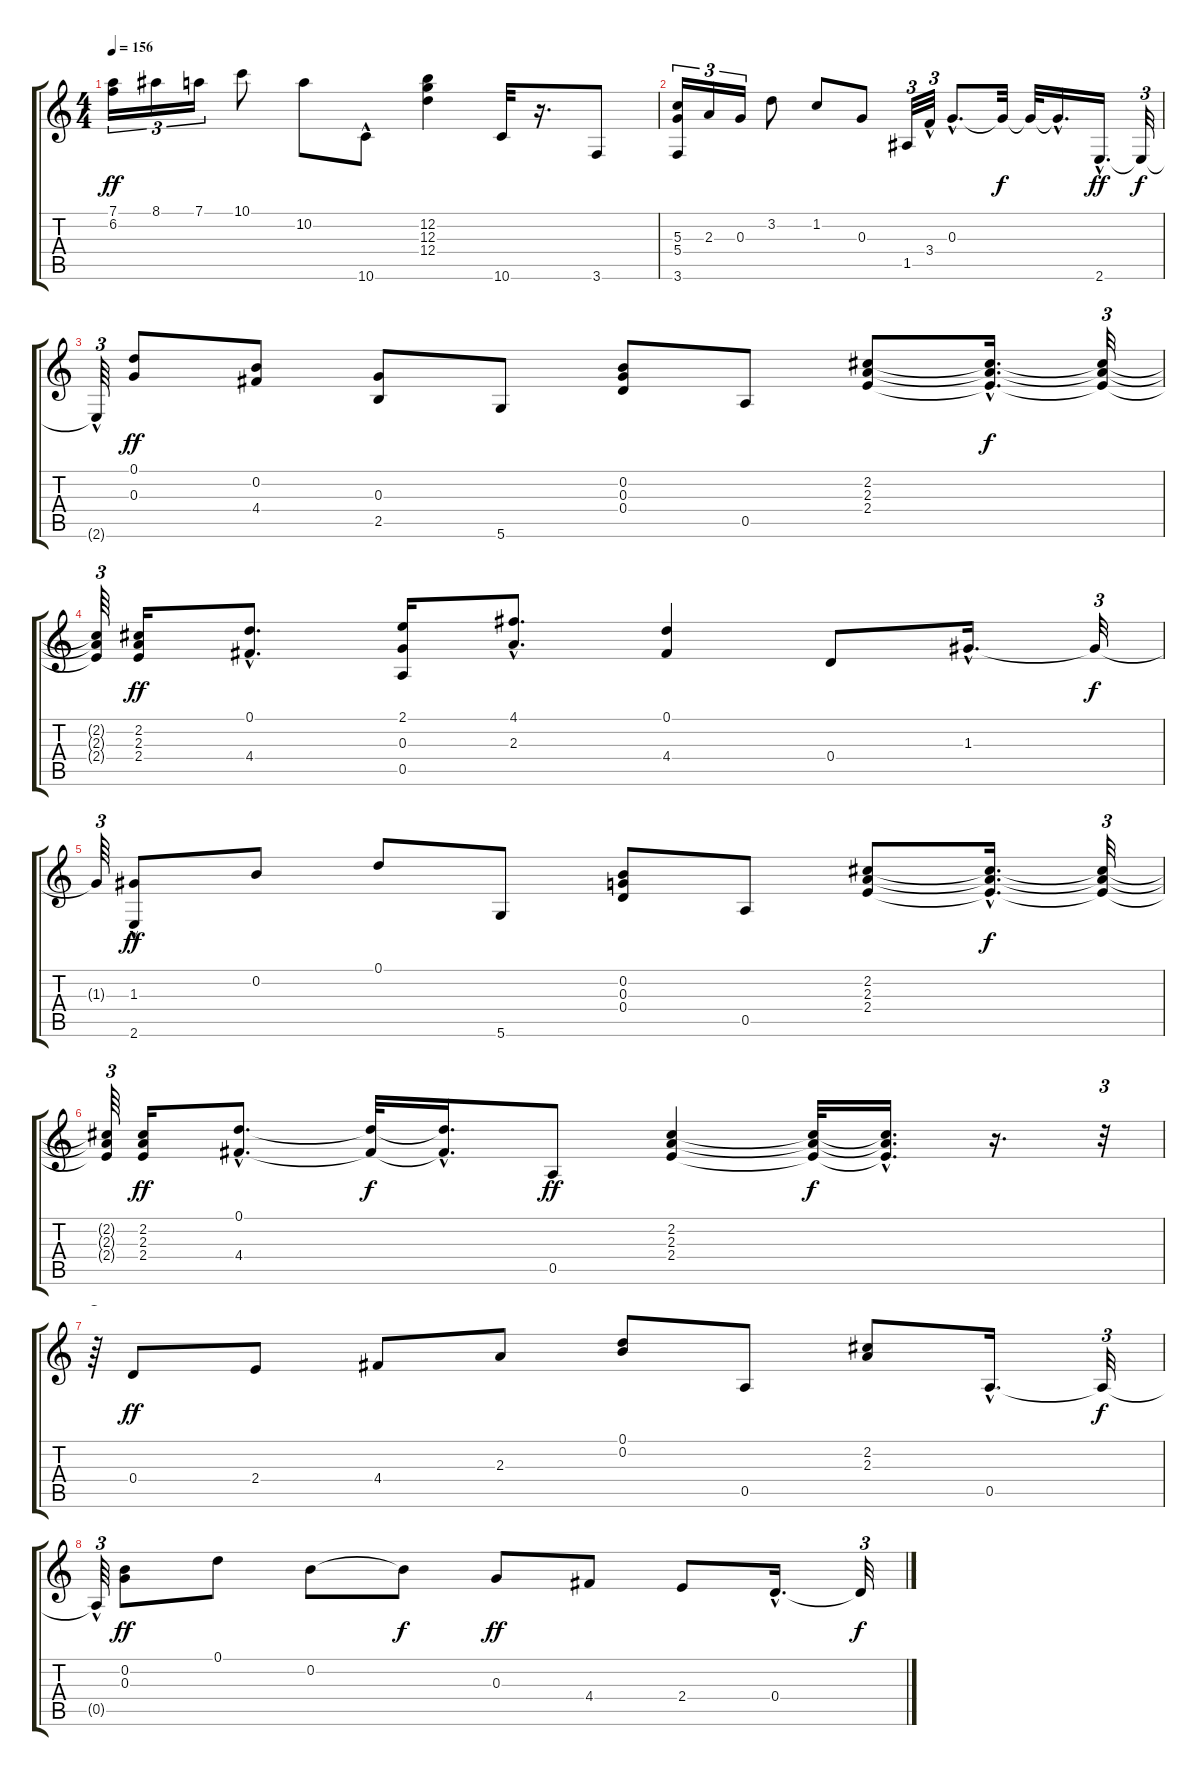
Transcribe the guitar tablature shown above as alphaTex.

\track "" {instrument acousticguitarsteel}
\staff {score tabs}
\tuning (D4 B3 G3 D3 A2 D2) {hide}
\ts (4 4)
\tempo 156
\clef g2
\ks c
(7.1 6.2).16{tu (3 2) dy ff} 8.1.16{tu (3 2)} 7.1.16{tu (3 2)} 10.1.8 10.2.8 10.6{hac}.8 (12.2 12.3 12.4).4 10.6.32 r.16{d} 3.6.8 |
(5.3 5.4 3.6).16{tu (3 2)} 2.3.16{tu (3 2)} 0.3.16{tu (3 2)} 3.2.8 1.2.8 0.3.8 1.5.32{tu (3 2)} 3.4{hac}.32{tu (3 2)} 0.3{hac}.8{d} 0.3{t}.32{dy f} 0.3{t}.32 0.3{hac t}.16{d} 2.6{hac}.16{d dy ff} 2.6{t}.32{tu (3 2) dy f} |
2.6{hac t}.64{tu (3 2)} (0.1 0.3).8{dy ff} (0.2 4.4).8 (0.3 2.5).8 5.6.8 (0.2 0.3 0.4).8 0.5.8 (2.2 2.3 2.4).8 (2.2{hac t} 2.3{hac t} 2.4{hac t}).16{d dy f} (2.2{t} 2.3{t} 2.4{t}).32{tu (3 2)} |
(2.2{t} 2.3{t} 2.4{t}).64{tu (3 2)} (2.2 2.3 2.4).16{dy ff} (0.1{hac} 4.4{hac}).8{d} (2.1 0.3 0.5).16 (4.1{hac} 2.3{hac}).8{d} (0.1 4.4).4 0.4.8 1.3{hac}.16{d} 1.3{t}.32{tu (3 2) dy f} |
1.3{t}.64{tu (3 2)} (1.3 2.6{hac}).8{dy ff} 0.2.8 0.1.8 5.6.8 (0.2 0.3 0.4).8 0.5.8 (2.2 2.3 2.4).8 (2.2{hac t} 2.3{hac t} 2.4{hac t}).16{d dy f} (2.2{t} 2.3{t} 2.4{t}).32{tu (3 2)} |
(2.2{t} 2.3{t} 2.4{t}).64{tu (3 2)} (2.2 2.3 2.4).16{dy ff} (0.1{hac} 4.4{hac}).8{d} (0.1{t} 4.4{t}).32{dy f} (0.1{hac t} 4.4{hac t}).16{d} 0.5.8{dy ff} (2.2 2.3 2.4).4 (2.2{t} 2.3{t} 2.4{t}).32{dy f} (2.2{hac t} 2.3{hac t} 2.4{hac t}).16{d} r.16{d} r.32{tu (3 2)} |
r.64{tu (3 2)} 0.4.8{dy ff} 2.4.8 4.4.8 2.3.8 (0.1 0.2).8 0.5.8 (2.2 2.3).8 0.5{hac}.16{d} 0.5{t}.32{tu (3 2) dy f} |
0.5{hac t}.64{tu (3 2)} (0.2 0.3).8{dy ff} 0.1.8 0.2.8 0.2{t}.8{dy f} 0.3.8{dy ff} 4.4.8 2.4.8 0.4{hac}.16{d} 0.4{t}.32{tu (3 2) dy f}
